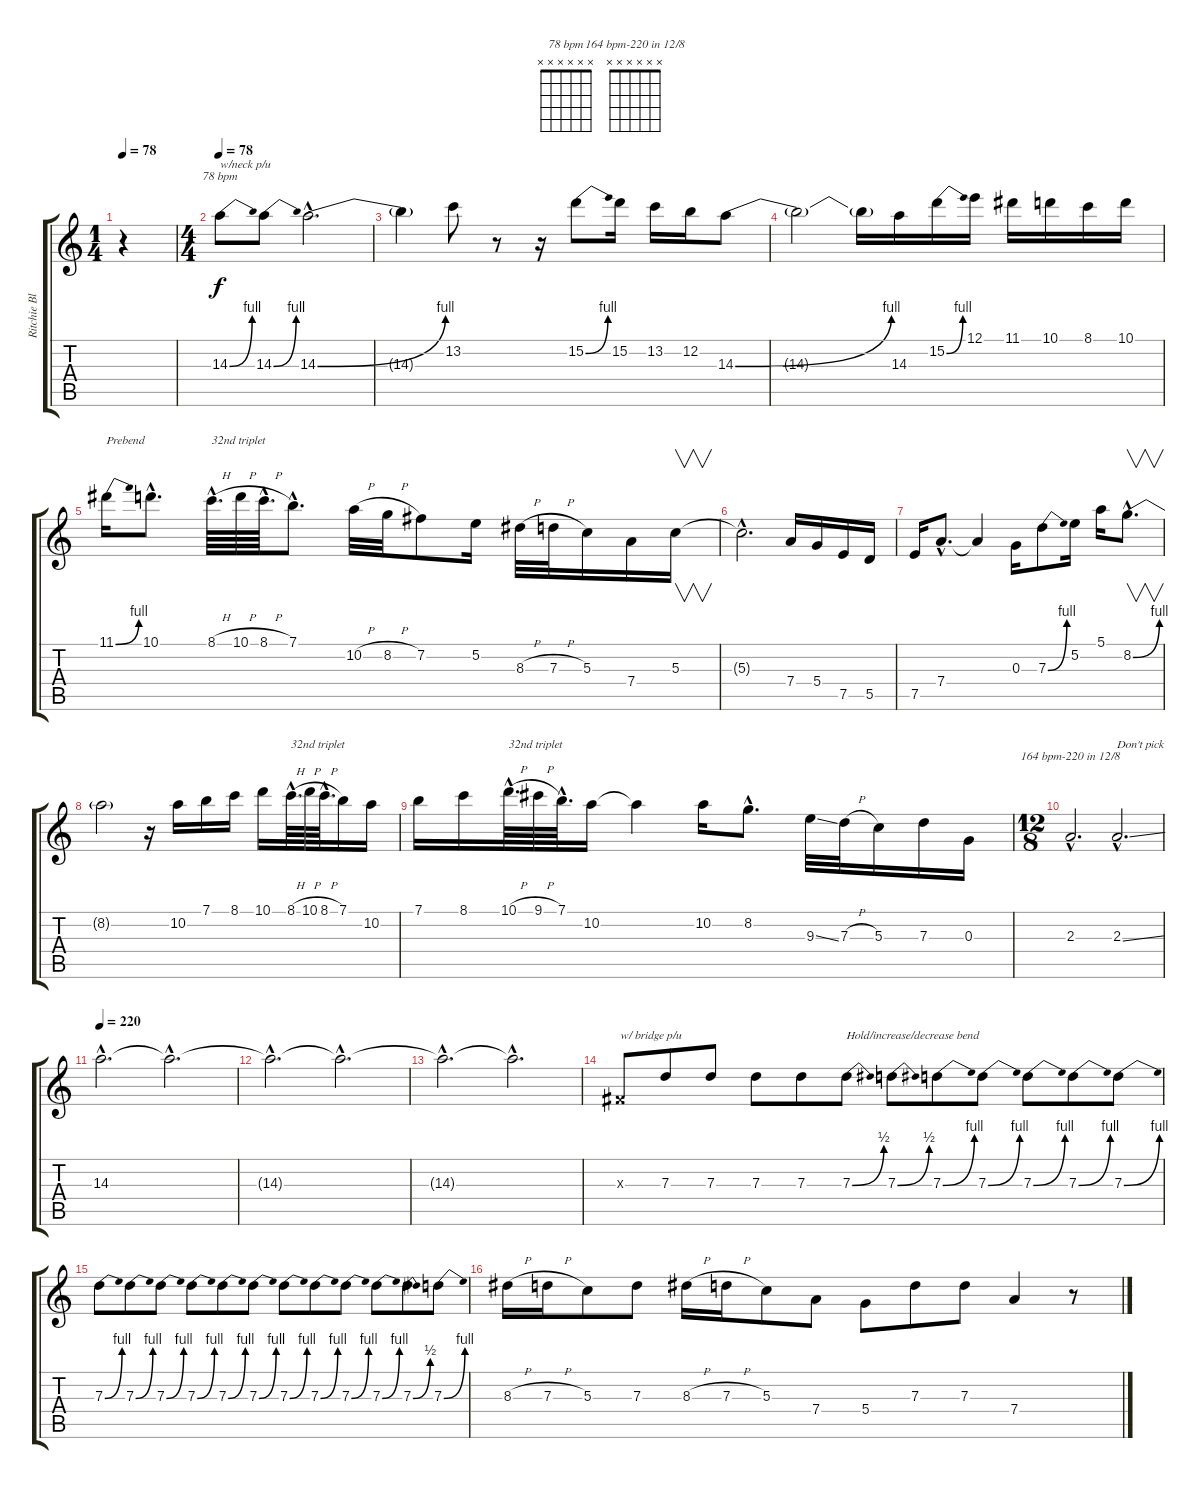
\track ("Ritchie Blackmore" "Ritchie Bl") {instrument overdrivenguitar}
\staff {score tabs}
\tuning (E4 B3 G3 D3 A2 E2) {hide}
\chord ("78 bpm" x x x x x x) {firstfret 0}
\chord ("164 bpm-220 in 12/8" x x x x x x) {firstfret 0}
\ts (1 4)
\tempo 78
\clef g2
\ks c
r.4{dy f} |
\ts (4 4)
\tempo 78
14.3{be (bend 0 0 60 4)}.8{ch "78 bpm" txt "w/neck p/u"} 14.3{be (bend 0 0 60 4)}.8 14.3{be (bend 0 0 60 4) hac}.2{d} |
14.3{t}.4 13.2.8 r.8 r.16 15.2{be (bend 0 0 60 4)}.8 15.2.16 13.2.16 12.2.16 14.3{be (bend 0 0 60 4)}.8 |
14.3{t}.2 14.3{t}.16 14.3.16 15.2{be (bend 0 0 60 4)}.16 12.1.16 11.1.16 10.1.16 8.1.16 10.1.16 |
11.1{be (bend 0 0 60 4)}.16{txt "Prebend"} 10.1{hac}.8{d} 8.1{h hac}.64{d txt "32nd triplet"} 10.1{h}.64 8.1{h hac}.64{d} 7.1{hac}.8{d} 10.2{h}.32 8.2{h}.32 7.2.8 5.2.16 8.3{h}.32 7.3{h}.32 5.3.16 7.4.16 5.3.16{v} |
5.3{hac t}.2{d} 7.4.16 5.4.16 7.5.16 5.5.16 |
7.5.16 7.4{hac}.8{d} 7.4{t}.4 0.3.16 7.3{be (bend 0 0 60 4)}.8 5.2.16 5.1.16 8.2{be (bend 0 0 60 4) hac}.8{v d} |
8.2{t}.2 r.16 10.2.16 7.1.16 8.1.16 10.1.16 8.1{h hac}.64{d txt "32nd triplet"} 10.1{h}.64 8.1{h hac}.64{d} 7.1.16 10.2.16 |
7.1.16 8.1.16 10.1{h hac}.64{d txt "32nd triplet"} 9.1{h}.64 7.1{hac}.64{d} 10.2.16 10.2{t}.4 10.2.16 8.2{hac}.8{d} 9.3{ss}.32 7.3{h}.32 5.3.16 7.3.16 0.3.16 |
\ts (12 8)
2.3{hac}.2{d ch "164 bpm-220 in 12/8"} 2.3{ss hac}.2{d txt "Don't pick"} |
\tempo 220
14.3{hac}.2{d} 14.3{hac t}.2{d} |
14.3{hac t}.2{d} 14.3{hac t}.2{d} |
14.3{hac t}.2{d} 14.3{hac t}.2{d} |
-1.3{x}.8{txt "w/ bridge p/u"} 7.3.8 7.3.8 7.3.8 7.3.8 7.3{be (bend 0 0 60 2)}.8{txt "Hold/increase/decrease bend"} 7.3{be (bend 0 0 60 2)}.8 7.3{be (bend 0 0 60 4)}.8 7.3{be (bend 0 0 60 4)}.8 7.3{be (bend 0 0 60 4)}.8 7.3{be (bend 0 0 60 4)}.8 7.3{be (bend 0 0 60 4)}.8 |
7.3{be (bend 0 0 60 4)}.8 7.3{be (bend 0 0 60 4)}.8 7.3{be (bend 0 0 60 4)}.8 7.3{be (bend 0 0 60 4)}.8 7.3{be (bend 0 0 60 4)}.8 7.3{be (bend 0 0 60 4)}.8 7.3{be (bend 0 0 60 4)}.8 7.3{be (bend 0 0 60 4)}.8 7.3{be (bend 0 0 60 4)}.8 7.3{be (bend 0 0 60 4)}.8 7.3{be (bend 0 0 60 2)}.8 7.3{be (bend 0 0 60 4)}.8 |
8.3{h}.16 7.3{h}.16 5.3.8 7.3.8 8.3{h}.16 7.3{h}.16 5.3.8 7.4.8 5.4.8 7.3.8 7.3.8 7.4.4 r.8
